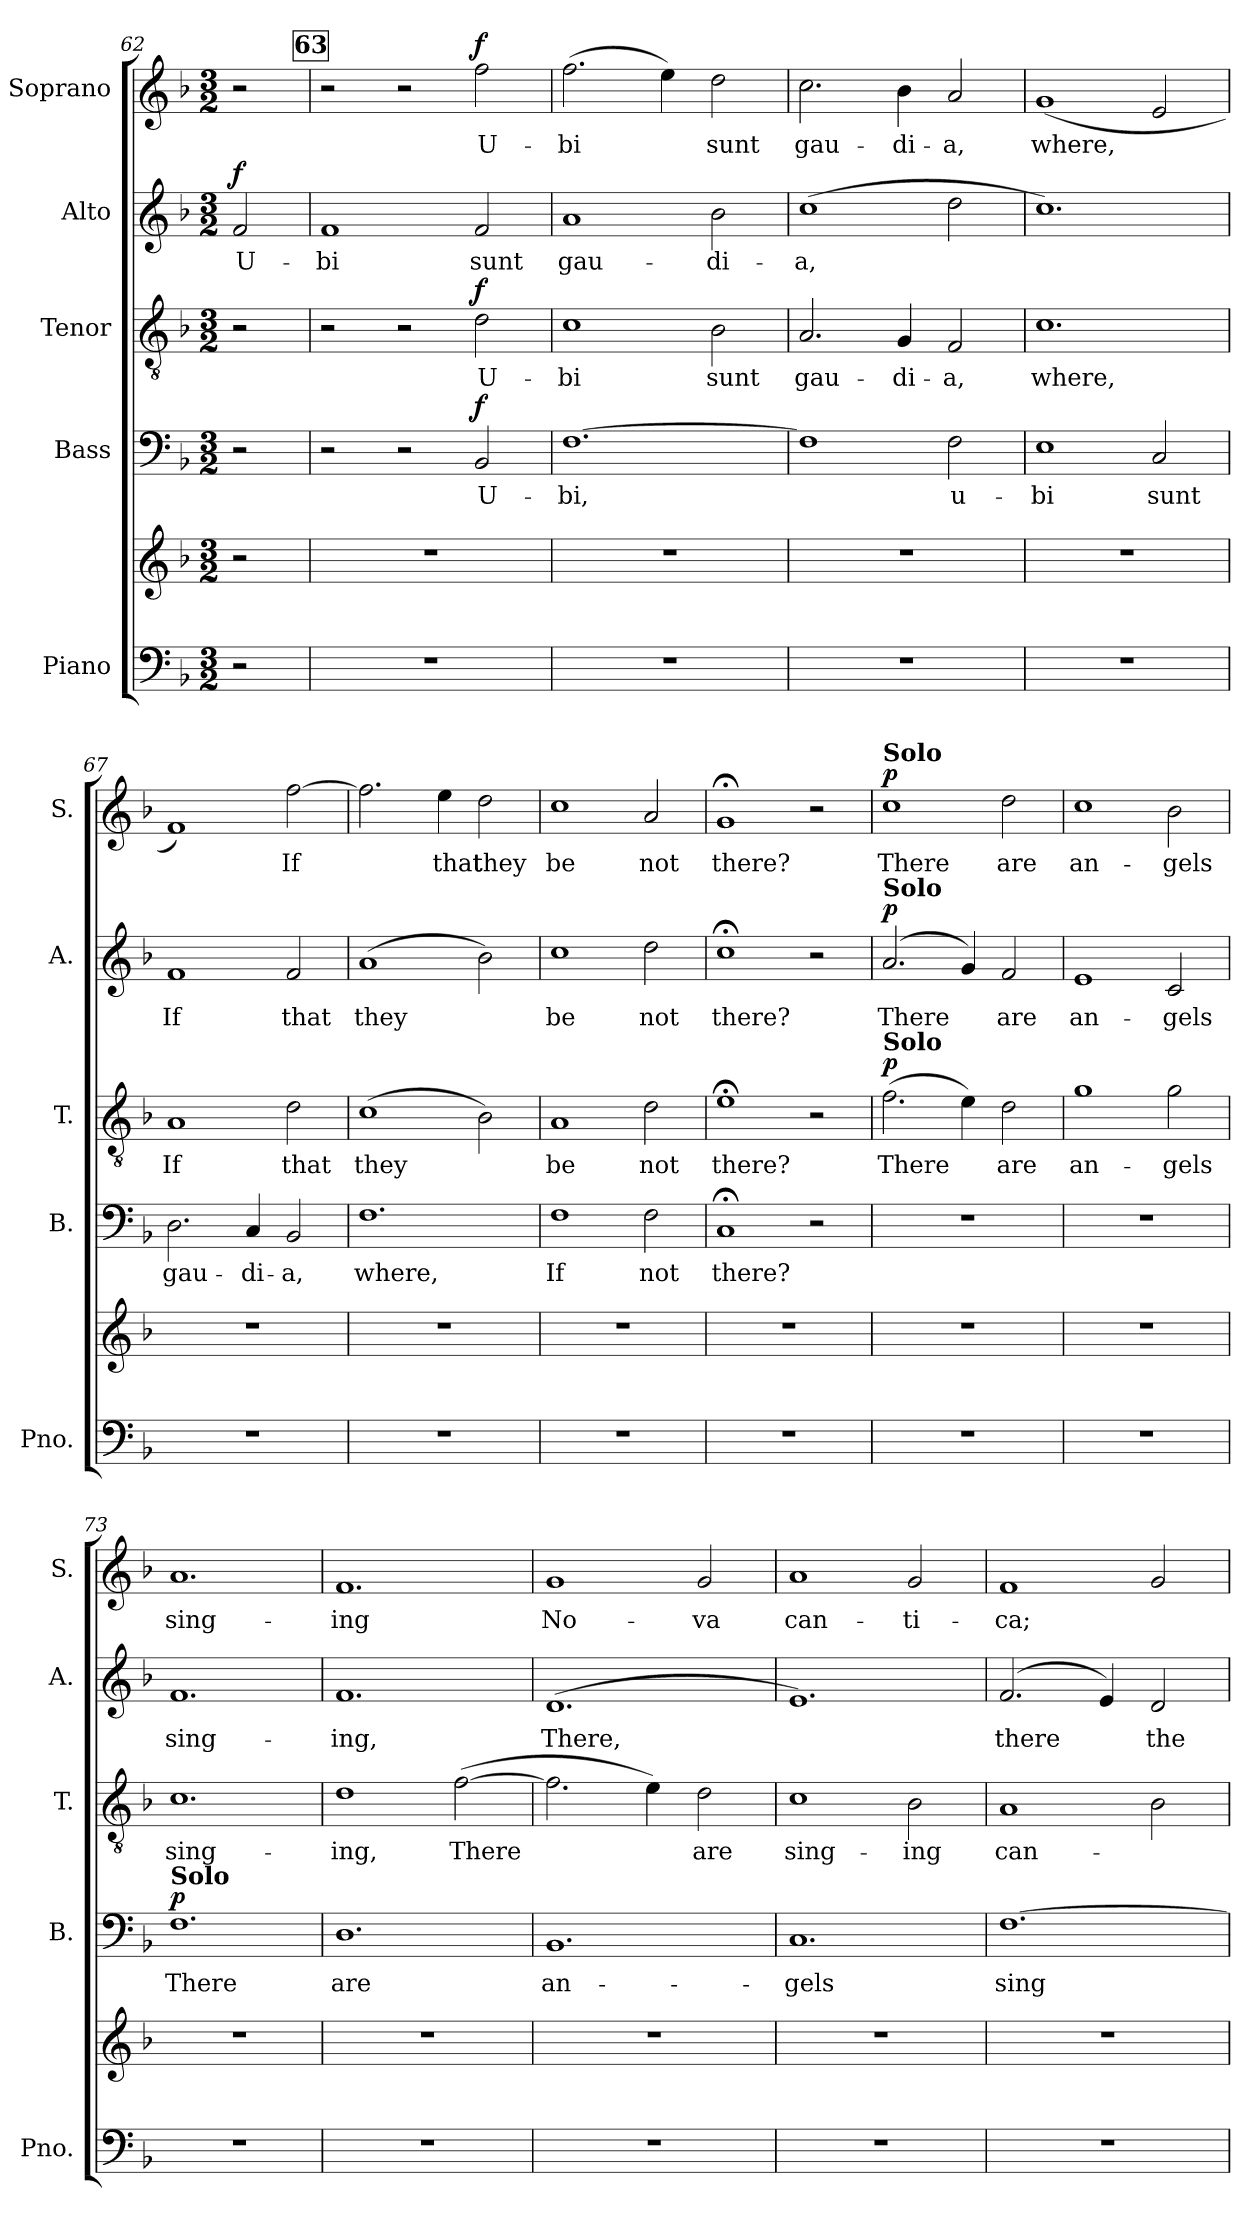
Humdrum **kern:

**kern	**kern	**kern	**text	**dynam	**kern	**text	**dynam	**kern	**text	**dynam	**kern	**text	**dynam
*part5	*part5	*part4	*part4	*part4	*part3	*part3	*part3	*part2	*part2	*part2	*part1	*part1	*part1
*staff6	*staff5	*staff4	*staff4	*staff4	*staff3	*staff3	*staff3	*staff2	*staff2	*staff2	*staff1	*staff1	*staff1
*I"Piano	*	*I"Bass	*	*	*I"Tenor	*	*	*I"Alto	*	*	*I"Soprano	*	*
*I'Pno.	*	*I'B.	*	*	*I'T.	*	*	*I'A.	*	*	*I'S.	*	*
!!LO:PB:g=z
*clefF4	*clefG2	*clefF4	*	*	*clefGv2	*	*	*clefG2	*	*	*clefG2	*	*
*k[b-]	*k[b-]	*k[b-]	*	*	*k[b-]	*	*	*k[b-]	*	*	*k[b-]	*	*
*M3/2	*M3/2	*M3/2	*	*	*M3/2	*	*	*M3/2	*	*	*M3/2	*	*
=62X2	=62X2	=62X2	=62X2	=62X2	=62X2	=62X2	=62X2	=62X2	=62X2	=62X2	=62X2	=62X2	=62X2
!	!	!	!	!	!	!	!	!	!	!LO:DY:a	!	!	!
2r	2r	2r	.	.	2r	.	.	2f/	U-	f	2r	.	.
!!LO:REH:place=s1:a:fs=10:t=63
=63	=63	=63	=63	=63	=63	=63	=63	=63	=63	=63	=63	=63	=63
1.r	1.r	2r	.	.	2r	.	.	1f	-bi	.	2r	.	.
.	.	2r	.	.	2r	.	.	.	.	.	2r	.	.
!	!	!	!	!LO:DY:a	!	!	!LO:DY:a	!	!	!	!	!	!LO:DY:a
.	.	2BB-/	U-	f	2d\	U-	f	2f/	sunt	.	2ff\	U-	f
=64	=64	=64	=64	=64	=64	=64	=64	=64	=64	=64	=64	=64	=64
1.r	1.r	[1.F	-bi,	.	1c	-bi	.	1a	gau-	.	(2.ff\	-bi	.
.	.	.	.	.	.	.	.	.	.	.	4ee\)	.	.
.	.	.	.	.	2B-\	sunt	.	2b-\	-di-	.	2dd\	sunt	.
=65	=65	=65	=65	=65	=65	=65	=65	=65	=65	=65	=65	=65	=65
1.r	1.r	1F]	.	.	2.A/	gau-	.	(1cc	-a,	.	2.cc\	gau-	.
.	.	.	.	.	4G/	-di-	.	.	.	.	4b-\	-di-	.
.	.	2F\	u-	.	2F/	-a,	.	2dd\	.	.	2a/	-a,	.
=66	=66	=66	=66	=66	=66	=66	=66	=66	=66	=66	=66	=66	=66
1.r	1.r	1E	-bi	.	1.c	where,	.	1.cc)	.	.	(1g	where,	.
.	.	2C/	sunt	.	.	.	.	.	.	.	2e/	.	.
=67	=67	=67	=67	=67	=67	=67	=67	=67	=67	=67	=67	=67	=67
1.r	1.r	2.D\	gau-	.	1A	If	.	1f	If	.	1f)	.	.
.	.	4C/	-di-	.	.	.	.	.	.	.	.	.	.
.	.	2BB-/	-a,	.	2d\	that	.	2f/	that	.	[2ff\	If	.
=68	=68	=68	=68	=68	=68	=68	=68	=68	=68	=68	=68	=68	=68
1.r	1.r	1.F	where,	.	(1c	they	.	(1a	they	.	2.ff\]	.	.
.	.	.	.	.	.	.	.	.	.	.	4ee\	that	.
.	.	.	.	.	2B-\)	.	.	2b-\)	.	.	2dd\	they	.
=69	=69	=69	=69	=69	=69	=69	=69	=69	=69	=69	=69	=69	=69
1.r	1.r	1F	If	.	1A	be	.	1cc	be	.	1cc	be	.
.	.	2F\	not	.	2d\	not	.	2dd\	not	.	2a/	not	.
=70	=70	=70	=70	=70	=70	=70	=70	=70	=70	=70	=70	=70	=70
1.r	1.r	1C;<	there?	.	1e;<	there?	.	1cc;<	there?	.	1g;<	there?	.
.	.	2r	.	.	2r	.	.	2r	.	.	2r	.	.
!!LO:LB:g=z
=71	=71	=71	=71	=71	=71	=71	=71	=71	=71	=71	=71	=71	=71
*	*	*	*	*	*^	*	*	*^	*	*	*^	*	*
!	!	!	!	!	!	!	!	!	!	!	!	!	!LO:TX:a:B:t=Solo	!	!	!
!	!	!	!	!	!	!	!	!	!LO:TX:a:B:t=Solo	!	!	!	!	!	!	!
!	!	!	!	!	!LO:TX:a:B:t=Solo	!	!	!	!	!	!	!	!	!	!	!
!	!	!	!	!	!	!	!	!LO:DY:a	!	!	!	!LO:DY:a	!	!	!	!LO:DY:a
1.r	1.r	1.r	.	.	(2.f\	1.ryy	There	p	(2.a/	1.ryy	There	p	1cc	1.ryy	There	p
.	.	.	.	.	4e\)	.	.	.	4g/)	.	.	.	.	.	.	.
.	.	.	.	.	2d\	.	are	.	2f/	.	are	.	2dd\	.	are	.
=72	=72	=72	=72	=72	=72	=72	=72	=72	=72	=72	=72	=72	=72	=72	=72	=72
1.r	1.r	1.r	.	.	1g	1.ryy	an-	.	1e	1.ryy	an-	.	1cc	1.ryy	an-	.
.	.	.	.	.	2g\	.	-gels	.	2c/	.	-gels	.	2b-\	.	-gels	.
=73	=73	=73	=73	=73	=73	=73	=73	=73	=73	=73	=73	=73	=73	=73	=73	=73
*	*	*^	*	*	*	*	*	*	*	*	*	*	*	*	*	*
!	!	!LO:TX:a:B:t=Solo	!	!	!	!	!	!	!	!	!	!	!	!	!	!	!
!	!	!	!	!	!LO:DY:a	!	!	!	!	!	!	!	!	!	!	!	!
1.r	1.r	1.F	1.ryy	There	p	1.c	1.ryy	sing-	.	1.f	1.ryy	sing-	.	1.a	1.ryy	sing-	.
=74	=74	=74	=74	=74	=74	=74	=74	=74	=74	=74	=74	=74	=74	=74	=74	=74	=74
1.r	1.r	1.D	1.ryy	are	.	1d	1.ryy	-ing,	.	1.f	1.ryy	-ing,	.	1.f	1.ryy	-ing	.
.	.	.	.	.	.	([2f\	.	There	.	.	.	.	.	.	.	.	.
=75	=75	=75	=75	=75	=75	=75	=75	=75	=75	=75	=75	=75	=75	=75	=75	=75	=75
1.r	1.r	1.BB-	1.ryy	an-	.	2.f\]	1.ryy	.	.	(1.d	1.ryy	There,	.	1g	1.ryy	No-	.
.	.	.	.	.	.	4e\)	.	.	.	.	.	.	.	.	.	.	.
.	.	.	.	.	.	2d\	.	are	.	.	.	.	.	2g/	.	-va	.
=76	=76	=76	=76	=76	=76	=76	=76	=76	=76	=76	=76	=76	=76	=76	=76	=76	=76
1.r	1.r	1.C	1.ryy	-gels	.	1c	1.ryy	sing-	.	1.e)	1.ryy	.	.	1a	1.ryy	can-	.
.	.	.	.	.	.	2B-\	.	-ing	.	.	.	.	.	2g/	.	-ti-	.
!!LO:PB:g=z	!!
=77	=77	=77	=77	=77	=77	=77	=77	=77	=77	=77	=77	=77	=77	=77	=77	=77	=77
1.r	1.r	[1.F	1.ryy	sing-	.	1A	1.ryy	can-	.	(2.f/	1.ryy	there	.	1f	1.ryy	-ca;	.
.	.	.	.	.	.	.	.	.	.	4e/)	.	.	.	.	.	.	.
.	.	.	.	.	.	2B-\	.	.	.	2d/	.	the	.	2g/	.	.	.
*	*	*v	*v	*	*	*	*	*	*	*v	*v	*	*	*v	*v	*	*
*	*	*	*	*	*v	*v	*	*	*	*	*	*	*	*
=	=	=	=	=	=	=	=	=	=	=	=	=	=
*-	*-	*-	*-	*-	*-	*-	*-	*-	*-	*-	*-	*-	*-
